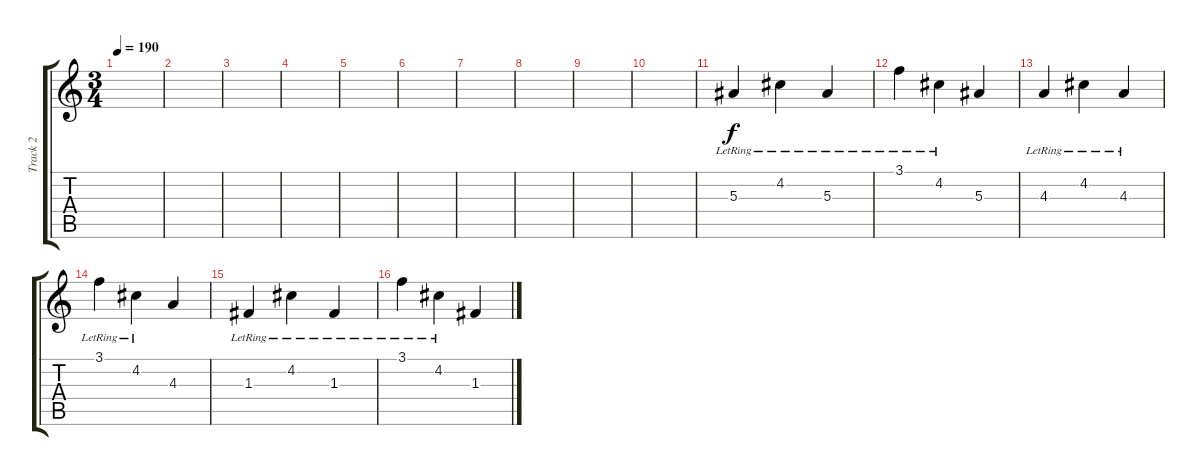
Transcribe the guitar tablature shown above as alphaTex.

\track ("Track 2" "Track 2") {instrument electricguitarclean}
\staff {score tabs}
\tuning (D4 A3 F3 C3 G2 C2) {hide}
\ts (3 4)
\tempo 190
\clef g2
\ks c
|
|
|
|
|
|
|
|
|
|
5.3{lr}.4 4.2{lr}.4 5.3{lr}.4 |
3.1{lr}.4 4.2{lr}.4 5.3.4 |
4.3{lr}.4 4.2{lr}.4 4.3{lr}.4 |
3.1{lr}.4 4.2{lr}.4 4.3.4 |
1.3{lr}.4 4.2{lr}.4 1.3{lr}.4 |
3.1{lr}.4 4.2{lr}.4 1.3.4
